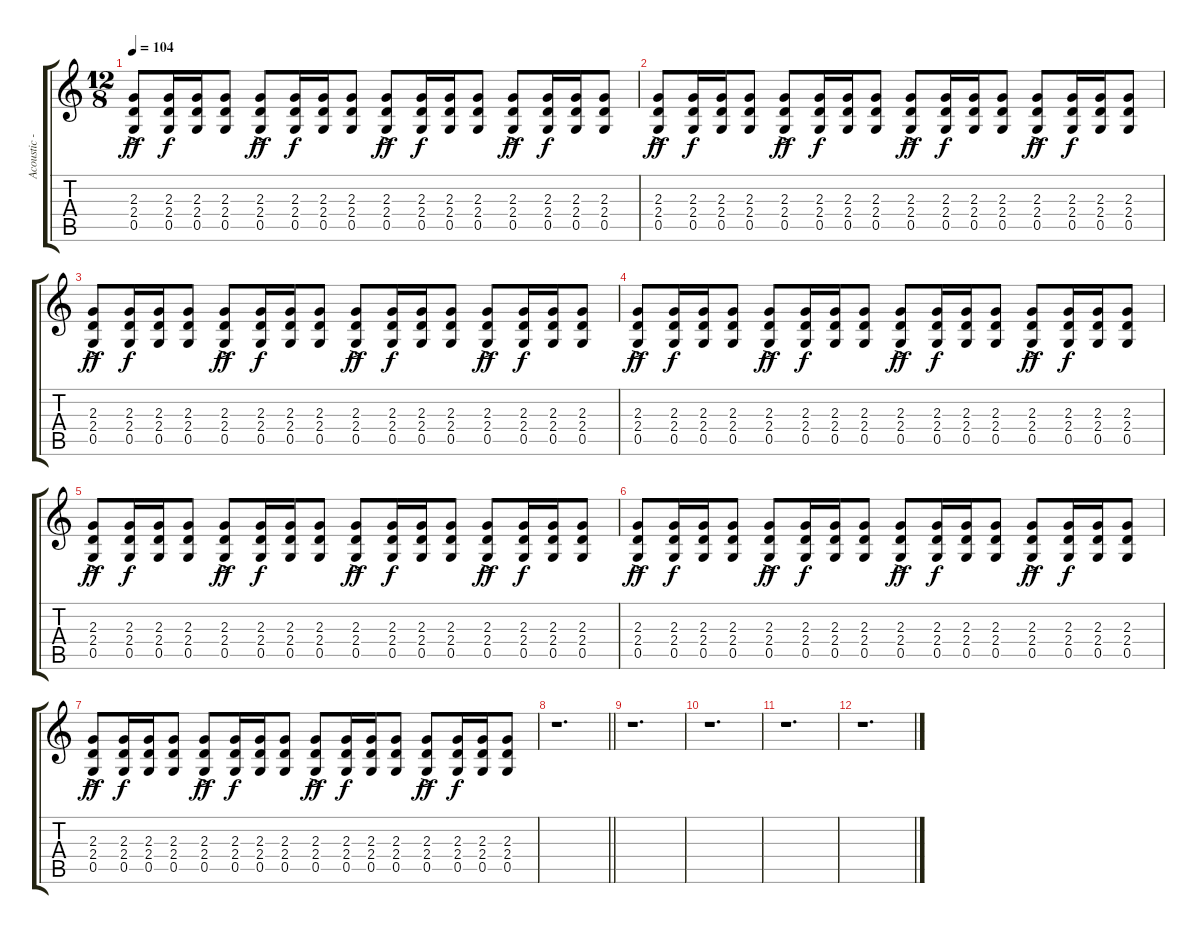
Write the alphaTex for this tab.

\track ("Acoustic - 12 string" "Acoustic -") {instrument acousticguitarsteel}
\staff {score tabs}
\tuning (D4 A3 F3 C3 G2 D2) {hide}
\ts (12 8)
\tempo 104
\clef g2
\ks c
(2.3 2.4 0.5{ac}).8{dy ff} (2.3 2.4 0.5).16{dy f} (2.3 2.4 0.5).16 (2.3 2.4 0.5).8 (2.3 2.4 0.5{ac}).8{dy ff} (2.3 2.4 0.5).16{dy f} (2.3 2.4 0.5).16 (2.3 2.4 0.5).8 (2.3 2.4 0.5{ac}).8{dy ff} (2.3 2.4 0.5).16{dy f} (2.3 2.4 0.5).16 (2.3 2.4 0.5).8 (2.3 2.4 0.5{ac}).8{dy ff} (2.3 2.4 0.5).16{dy f} (2.3 2.4 0.5).16 (2.3 2.4 0.5).8 |
(2.3 2.4 0.5{ac}).8{dy ff} (2.3 2.4 0.5).16{dy f} (2.3 2.4 0.5).16 (2.3 2.4 0.5).8 (2.3 2.4 0.5{ac}).8{dy ff} (2.3 2.4 0.5).16{dy f} (2.3 2.4 0.5).16 (2.3 2.4 0.5).8 (2.3 2.4 0.5{ac}).8{dy ff} (2.3 2.4 0.5).16{dy f} (2.3 2.4 0.5).16 (2.3 2.4 0.5).8 (2.3 2.4 0.5{ac}).8{dy ff} (2.3 2.4 0.5).16{dy f} (2.3 2.4 0.5).16 (2.3 2.4 0.5).8 |
(2.3 2.4 0.5{ac}).8{dy ff} (2.3 2.4 0.5).16{dy f} (2.3 2.4 0.5).16 (2.3 2.4 0.5).8 (2.3 2.4 0.5{ac}).8{dy ff} (2.3 2.4 0.5).16{dy f} (2.3 2.4 0.5).16 (2.3 2.4 0.5).8 (2.3 2.4 0.5{ac}).8{dy ff} (2.3 2.4 0.5).16{dy f} (2.3 2.4 0.5).16 (2.3 2.4 0.5).8 (2.3 2.4 0.5{ac}).8{dy ff} (2.3 2.4 0.5).16{dy f} (2.3 2.4 0.5).16 (2.3 2.4 0.5).8 |
(2.3 2.4 0.5{ac}).8{dy ff} (2.3 2.4 0.5).16{dy f} (2.3 2.4 0.5).16 (2.3 2.4 0.5).8 (2.3 2.4 0.5{ac}).8{dy ff} (2.3 2.4 0.5).16{dy f} (2.3 2.4 0.5).16 (2.3 2.4 0.5).8 (2.3 2.4 0.5{ac}).8{dy ff} (2.3 2.4 0.5).16{dy f} (2.3 2.4 0.5).16 (2.3 2.4 0.5).8 (2.3 2.4 0.5{ac}).8{dy ff} (2.3 2.4 0.5).16{dy f} (2.3 2.4 0.5).16 (2.3 2.4 0.5).8 |
(2.3 2.4 0.5{ac}).8{dy ff} (2.3 2.4 0.5).16{dy f} (2.3 2.4 0.5).16 (2.3 2.4 0.5).8 (2.3 2.4 0.5{ac}).8{dy ff} (2.3 2.4 0.5).16{dy f} (2.3 2.4 0.5).16 (2.3 2.4 0.5).8 (2.3 2.4 0.5{ac}).8{dy ff} (2.3 2.4 0.5).16{dy f} (2.3 2.4 0.5).16 (2.3 2.4 0.5).8 (2.3 2.4 0.5{ac}).8{dy ff} (2.3 2.4 0.5).16{dy f} (2.3 2.4 0.5).16 (2.3 2.4 0.5).8 |
(2.3 2.4 0.5{ac}).8{dy ff} (2.3 2.4 0.5).16{dy f} (2.3 2.4 0.5).16 (2.3 2.4 0.5).8 (2.3 2.4 0.5{ac}).8{dy ff} (2.3 2.4 0.5).16{dy f} (2.3 2.4 0.5).16 (2.3 2.4 0.5).8 (2.3 2.4 0.5{ac}).8{dy ff} (2.3 2.4 0.5).16{dy f} (2.3 2.4 0.5).16 (2.3 2.4 0.5).8 (2.3 2.4 0.5{ac}).8{dy ff} (2.3 2.4 0.5).16{dy f} (2.3 2.4 0.5).16 (2.3 2.4 0.5).8 |
(2.3 2.4 0.5{ac}).8{dy ff} (2.3 2.4 0.5).16{dy f} (2.3 2.4 0.5).16 (2.3 2.4 0.5).8 (2.3 2.4 0.5{ac}).8{dy ff} (2.3 2.4 0.5).16{dy f} (2.3 2.4 0.5).16 (2.3 2.4 0.5).8 (2.3 2.4 0.5{ac}).8{dy ff} (2.3 2.4 0.5).16{dy f} (2.3 2.4 0.5).16 (2.3 2.4 0.5).8 (2.3 2.4 0.5{ac}).8{dy ff} (2.3 2.4 0.5).16{dy f} (2.3 2.4 0.5).16 (2.3 2.4 0.5).8 |
\barLineRight lightlight
r.1{d} |
r.1{d} |
r.1{d} |
r.1{d} |
r.1{d}
